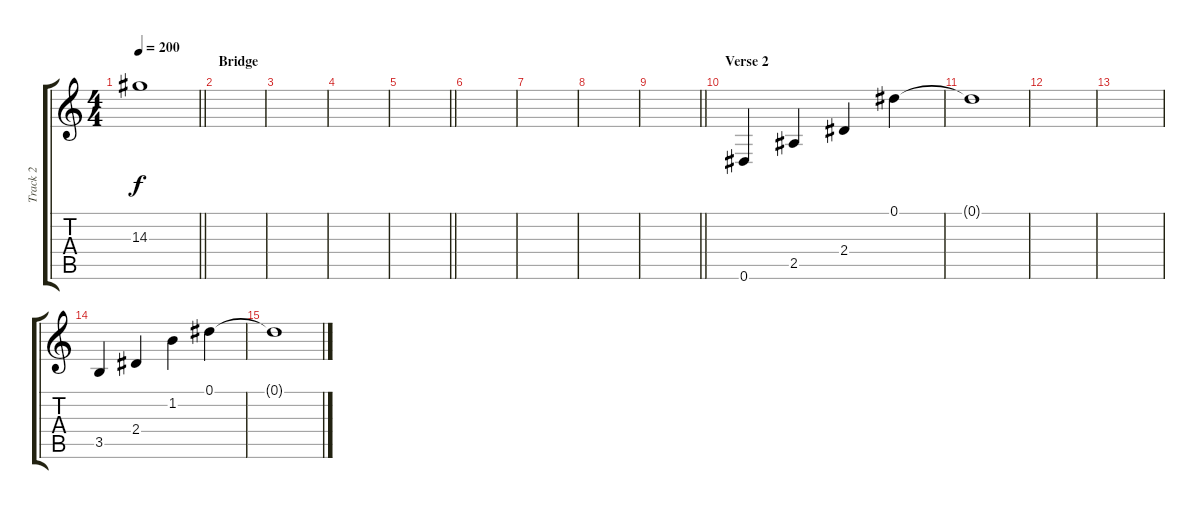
\track ("Track 2" "Track 2") {instrument acousticguitarsteel}
\staff {score tabs}
\tuning (Eb4 Bb3 Gb3 Db3 Ab2 Eb2) {hide}
\ts (4 4)
\tempo 200
\clef g2
\barLineRight lightlight
\ks c
14.3{t}.1{dy f} |
\section ("" "Bridge")
|
|
|
\barLineRight lightlight
|
|
|
|
\barLineRight lightlight
|
\section ("" "Verse 2")
0.6.4 2.5.4 2.4.4 0.1.4 |
0.1{t}.1 |
|
|
3.5.4 2.4.4 1.2.4 0.1.4 |
0.1{t}.1
